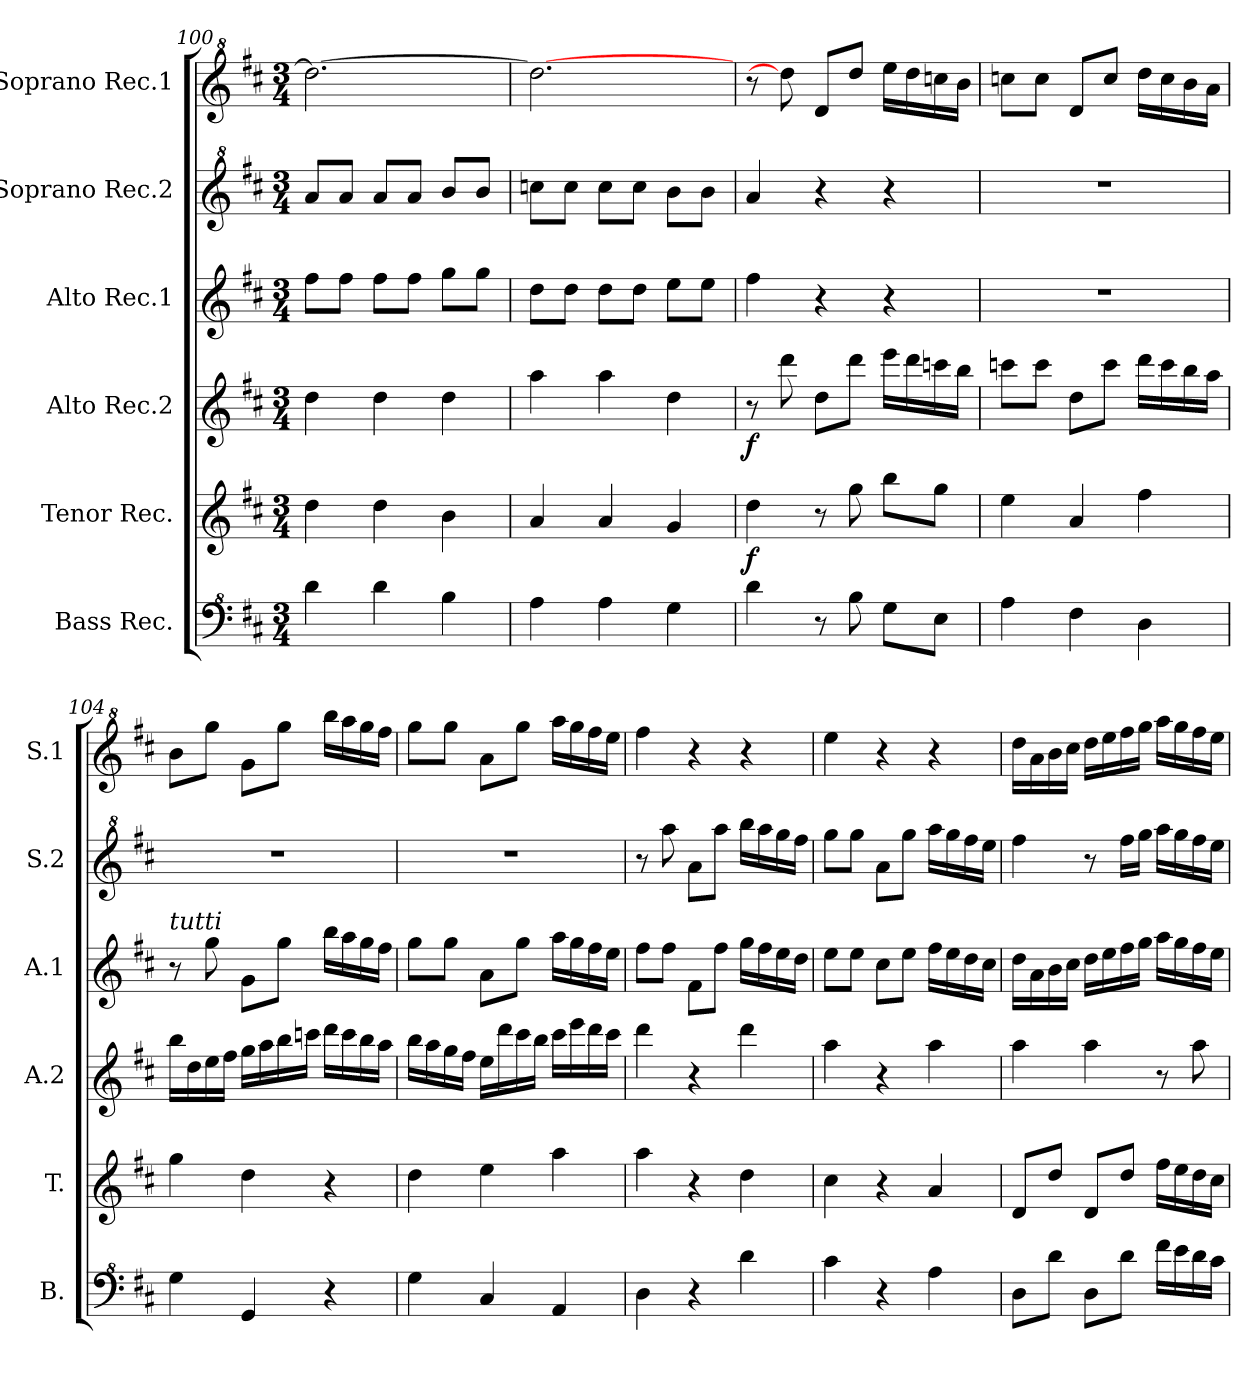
**kern	**kern	**dynam	**kern	**dynam	**kern	**kern	**kern
*part6	*part5	*part5	*part4	*part4	*part3	*part2	*part1
*staff6	*staff5	*staff5	*staff4	*staff4	*staff3	*staff2	*staff1
*I"Bass Rec.	*I"Tenor Rec.	*	*I"Alto Rec.2	*	*I"Alto Rec.1	*I"Soprano Rec.2	*I"Soprano Rec.1
*I'B.	*I'T.	*	*I'A.2	*	*I'A.1	*I'S.2	*I'S.1
*clefF^4	*clefG2	*	*clefG2	*	*clefG2	*clefG^2	*clefG^2
*k[f#c#]	*k[f#c#]	*	*k[f#c#]	*	*k[f#c#]	*k[f#c#]	*k[f#c#]
*D:	*D:	*	*D:	*	*D:	*D:	*D:
*M3/4	*M3/4	*	*M3/4	*	*M3/4	*M3/4	*M3/4
=100	=100	=100	=100	=100	=100	=100	=100
4dd\	4dd\	.	4dd\	.	8ff#\L	8aa/L	2.ddd\_
.	.	.	.	.	8ff#\J	8aa/J	.
4dd\	4dd\	.	4dd\	.	8ff#\L	8aa/L	.
.	.	.	.	.	8ff#\J	8aa/J	.
4b\	4b\	.	4dd\	.	8gg\L	8bb/L	.
.	.	.	.	.	8gg\J	8bb/J	.
=101	=101	=101	=101	=101	=101	=101	=101
4a\	4a/	.	4aa\	.	8dd\L	8cccn\L	2.ddd\_
.	.	.	.	.	8dd\J	8ccc\J	.
4a\	4a/	.	4aa\	.	8dd\L	8ccc\L	.
.	.	.	.	.	8dd\J	8ccc\J	.
4g\	4g/	.	4dd\	.	8ee\L	8bb\L	.
.	.	.	.	.	8ee\J	8bb\J	.
!!LO:LB:g=z
=102	=102	=102	=102	=102	=102	=102	=102
!	!	!LO:DY:b	!	!LO:DY:b	!	!	!
4dd\	4dd\	f	8r	f	4ff#\	4aa/	8r
.	.	.	8ddd\	.	.	.	8ddd\]
8r	8r	.	8dd\L	.	4r	4r	8dd/L
8b\	8gg\	.	8ddd\J	.	.	.	8ddd/J
8g\L	8bb\L	.	16eee\LL	.	4r	4r	16eee\LL
.	.	.	16ddd\	.	.	.	16ddd\
8e\J	8gg\J	.	16cccn\	.	.	.	16cccn\
.	.	.	16bb\JJ	.	.	.	16bb\JJ
=103	=103	=103	=103	=103	=103	=103	=103
4a\	4ee\	.	8cccn\L	.	2.r	2.r	8cccn\L
.	.	.	8ccc\J	.	.	.	8ccc\J
4f#\	4a/	.	8dd\L	.	.	.	8dd/L
.	.	.	8ccc\J	.	.	.	8ccc/J
4d\	4ff#\	.	16ddd\LL	.	.	.	16ddd\LL
.	.	.	16ccc\	.	.	.	16ccc\
.	.	.	16bb\	.	.	.	16bb\
.	.	.	16aa\JJ	.	.	.	16aa\JJ
=104	=104	=104	=104	=104	=104	=104	=104
!	!	!	!	!	!LO:TX:a:i:t=tutti	!	!
4g\	4gg\	.	16bb\LL	.	8r	2.r	8bb\L
.	.	.	16dd\	.	.	.	.
.	.	.	16ee\	.	8gg\	.	8ggg\J
.	.	.	16ff#\JJ	.	.	.	.
4G/	4dd\	.	16gg\LL	.	8g\L	.	8gg\L
.	.	.	16aa\	.	.	.	.
.	.	.	16bb\	.	8gg\J	.	8ggg\J
.	.	.	16cccn\JJ	.	.	.	.
4r	4r	.	16ddd\LL	.	16bb\LL	.	16bbb\LL
.	.	.	16ccc\	.	16aa\	.	16aaa\
.	.	.	16bb\	.	16gg\	.	16ggg\
.	.	.	16aa\JJ	.	16ff#\JJ	.	16fff#\JJ
=105	=105	=105	=105	=105	=105	=105	=105
4g\	4dd\	.	16bb\LL	.	8gg\L	2.r	8ggg\L
.	.	.	16aa\	.	.	.	.
.	.	.	16gg\	.	8gg\J	.	8ggg\J
.	.	.	16ff#\JJ	.	.	.	.
4c#/	4ee\	.	16ee\LL	.	8a\L	.	8aa\L
.	.	.	16ddd\	.	.	.	.
.	.	.	16ccc#\	.	8gg\J	.	8ggg\J
.	.	.	16bb\JJ	.	.	.	.
4A/	4aa\	.	16ccc#\LL	.	16aa\LL	.	16aaa\LL
.	.	.	16eee\	.	16gg\	.	16ggg\
.	.	.	16ddd\	.	16ff#\	.	16fff#\
.	.	.	16ccc#\JJ	.	16ee\JJ	.	16eee\JJ
=106	=106	=106	=106	=106	=106	=106	=106
4d\	4aa\	.	4ddd\	.	8ff#\L	8r	4fff#\
.	.	.	.	.	8ff#\J	8aaa\	.
4r	4r	.	4r	.	8f#\L	8aa\L	4r
.	.	.	.	.	8ff#\J	8aaa\J	.
4dd\	4dd\	.	4ddd\	.	16gg\LL	16bbb\LL	4r
.	.	.	.	.	16ff#\	16aaa\	.
.	.	.	.	.	16ee\	16ggg\	.
.	.	.	.	.	16dd\JJ	16fff#\JJ	.
=107	=107	=107	=107	=107	=107	=107	=107
4cc#\	4cc#\	.	4aa\	.	8ee\L	8ggg\L	4eee\
.	.	.	.	.	8ee\J	8ggg\J	.
4r	4r	.	4r	.	8cc#\L	8aa\L	4r
.	.	.	.	.	8ee\J	8ggg\J	.
4a\	4a/	.	4aa\	.	16ff#\LL	16aaa\LL	4r
.	.	.	.	.	16ee\	16ggg\	.
.	.	.	.	.	16dd\	16fff#\	.
.	.	.	.	.	16cc#\JJ	16eee\JJ	.
=108	=108	=108	=108	=108	=108	=108	=108
8d\L	8d/L	.	4aa\	.	16dd\LL	4fff#\	16ddd\LL
.	.	.	.	.	16a\	.	16aa\
8dd\J	8dd/J	.	.	.	16b\	.	16bb\
.	.	.	.	.	16cc#\JJ	.	16ccc#\JJ
8d\L	8d/L	.	4aa\	.	16dd\LL	8r	16ddd\LL
.	.	.	.	.	16ee\	.	16eee\
8dd\J	8dd/J	.	.	.	16ff#\	16fff#\LL	16fff#\
.	.	.	.	.	16gg\JJ	16ggg\JJ	16ggg\JJ
16ff#\LL	16ff#\LL	.	8r	.	16aa\LL	16aaa\LL	16aaa\LL
16ee\	16ee\	.	.	.	16gg\	16ggg\	16ggg\
16dd\	16dd\	.	8aa\	.	16ff#\	16fff#\	16fff#\
16cc#\JJ	16cc#\JJ	.	.	.	16ee\JJ	16eee\JJ	16eee\JJ
=	=	=	=	=	=	=	=
*-	*-	*-	*-	*-	*-	*-	*-
